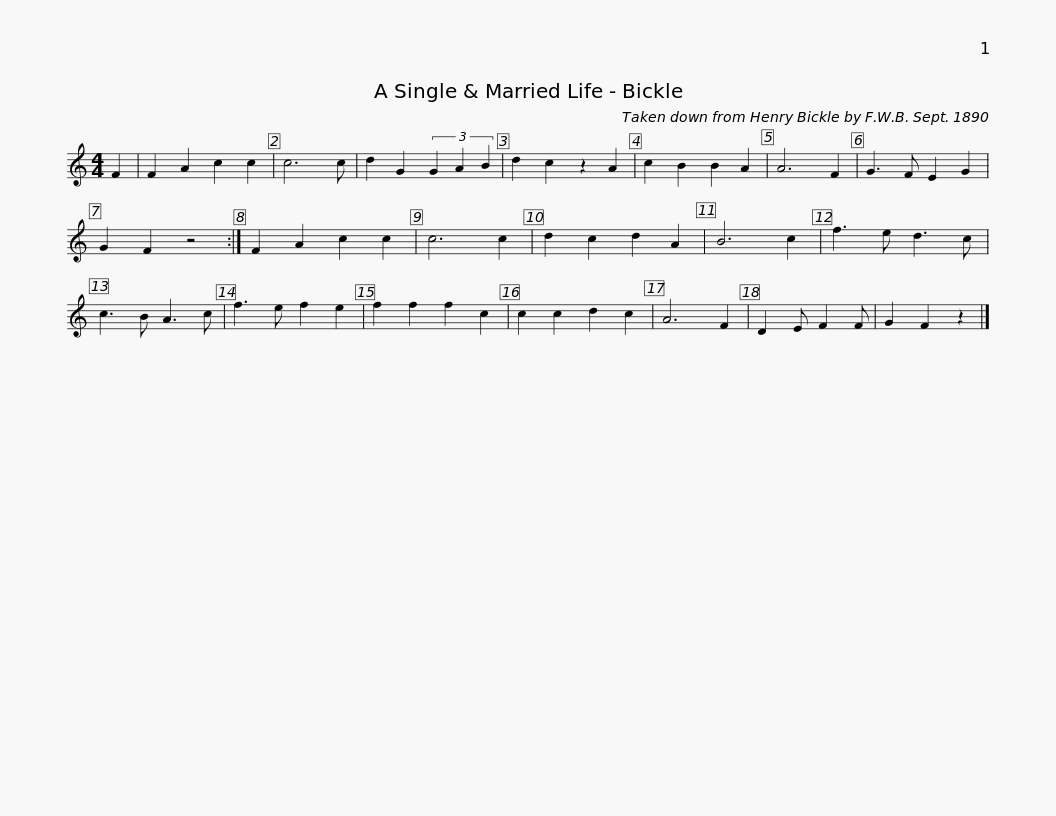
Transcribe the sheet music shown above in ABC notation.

X:1
L:1/8
M:4/4
I:linebreak $
K:C
V:1 treble
V:1
 F2 | F2 A2 c2 c2 | c6 c | d2 G2 (3G2 A2 B2 | d2 c2 z2 A2 | %5
 c2 B2 B2 A2 | A6 F2 | G3 F E2 G2 |$ G2 F2 z4 :| F2 A2 c2 c2 | %10
 c6 c2 | d2 c2 d2 A2 | B6 c2 | f3 e d3 c |$ c3 B A3 c | %15
 f3 e f2 e2 | f2 f2 f2 c2 | c2 c2 d2 c2 | A6 F2 | D2 E F2 F | %20
 G2 F2 z2 |] %21
